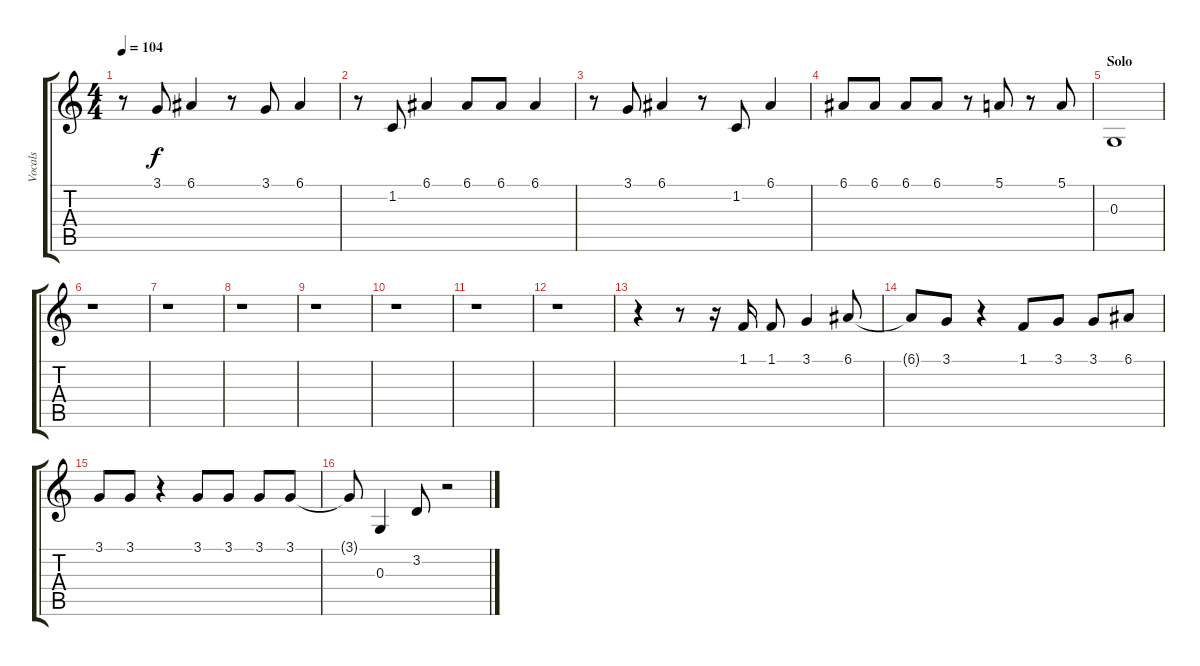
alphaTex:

\track ("Vocals" "Vocals") {instrument synthvoice}
\staff {score tabs}
\tuning (E4 B3 G3 D3 A2 E2) {hide}
\ts (4 4)
\tempo 104
\clef g2
\ks c
r.8{dy f volume 16} 3.1.8 6.1.4 r.8 3.1.8 6.1.4 |
r.8 1.2.8 6.1.4 6.1.8 6.1.8 6.1.4 |
r.8 3.1.8 6.1.4 r.8 1.2.8 6.1.4 |
6.1.8 6.1.8 6.1.8 6.1.8 r.8 5.1.8 r.8 5.1.8 |
\section ("" "Solo")
0.3.1 |
r.1 |
r.1 |
r.1 |
r.1 |
r.1 |
r.1 |
r.1 |
r.4 r.8 r.16{volume 14} 1.1.16 1.1.8 3.1.4 6.1.8 |
6.1{t}.8 3.1.8 r.4 1.1.8 3.1.8 3.1.8 6.1.8 |
3.1.8 3.1.8 r.4 3.1.8 3.1.8 3.1.8 3.1.8 |
3.1{t}.8 0.3.4 3.2.8 r.2
